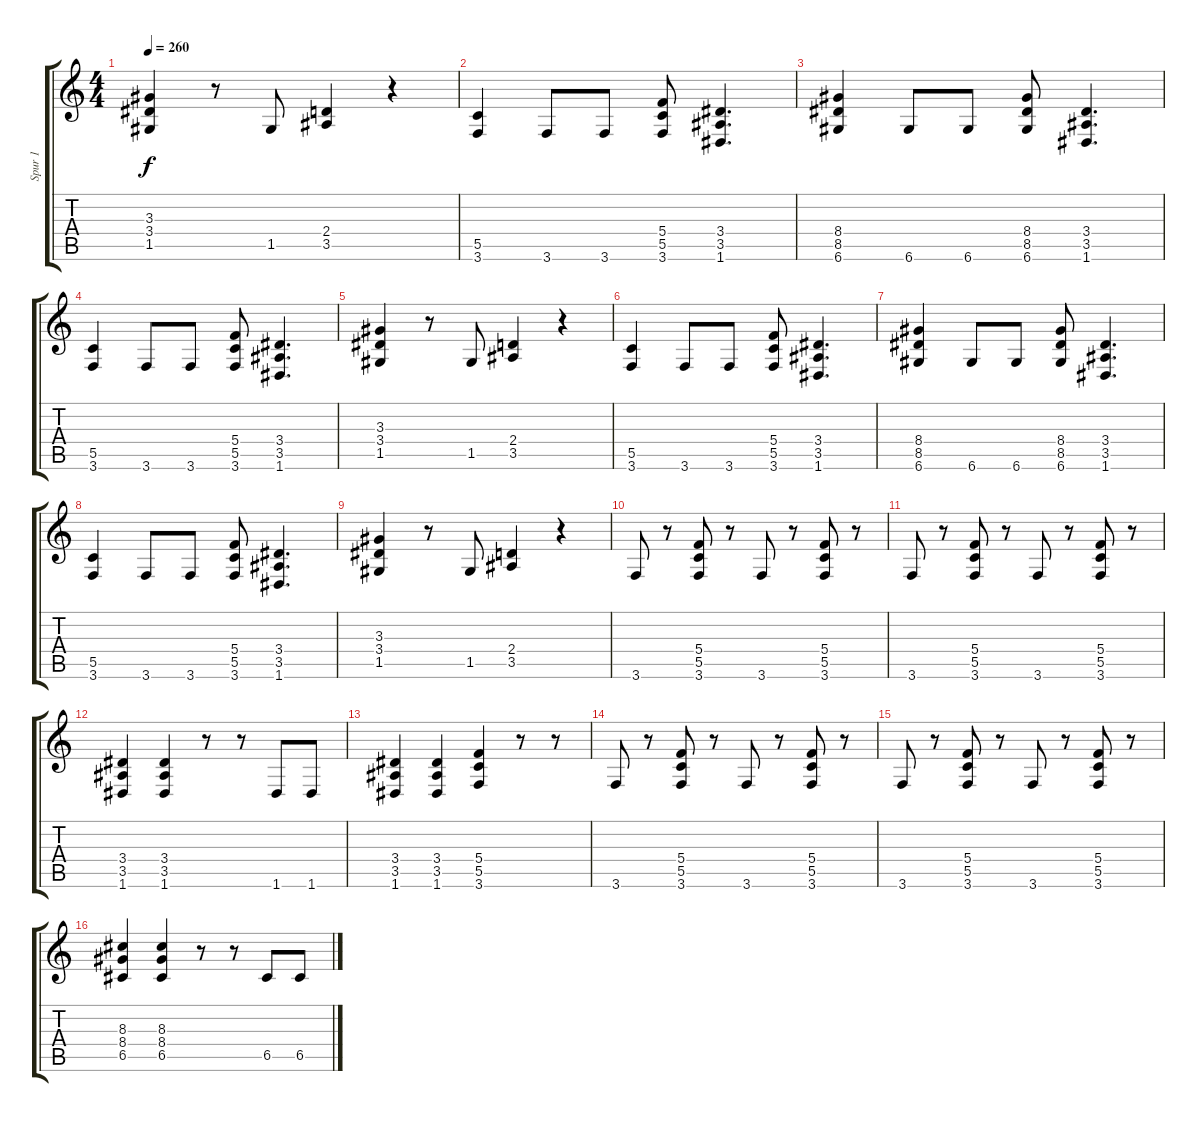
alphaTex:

\track ("Spur 1" "Spur 1") {instrument distortionguitar}
\staff {score tabs}
\tuning (D4 A3 F3 C3 G2 D2) {hide}
\ts (4 4)
\tempo 260
\clef g2
\ks c
(3.3 3.4 1.5).4{dy f} r.8 1.5.8 (2.4 3.5).4 r.4 |
(5.5 3.6).4 3.6.8 3.6.8 (5.4 5.5 3.6).8 (3.4 3.5 1.6).4{d} |
(8.4 8.5 6.6).4 6.6.8 6.6.8 (8.4 8.5 6.6).8 (3.4 3.5 1.6).4{d} |
(5.5 3.6).4 3.6.8 3.6.8 (5.4 5.5 3.6).8 (3.4 3.5 1.6).4{d} |
(3.3 3.4 1.5).4 r.8 1.5.8 (2.4 3.5).4 r.4 |
(5.5 3.6).4 3.6.8 3.6.8 (5.4 5.5 3.6).8 (3.4 3.5 1.6).4{d} |
(8.4 8.5 6.6).4 6.6.8 6.6.8 (8.4 8.5 6.6).8 (3.4 3.5 1.6).4{d} |
(5.5 3.6).4 3.6.8 3.6.8 (5.4 5.5 3.6).8 (3.4 3.5 1.6).4{d} |
(3.3 3.4 1.5).4 r.8 1.5.8 (2.4 3.5).4 r.4 |
3.6.8 r.8 (5.4 5.5 3.6).8 r.8 3.6.8 r.8 (5.4 5.5 3.6).8 r.8 |
3.6.8 r.8 (5.4 5.5 3.6).8 r.8 3.6.8 r.8 (5.4 5.5 3.6).8 r.8 |
(3.4 3.5 1.6).4 (3.4 3.5 1.6).4 r.8 r.8 1.6.8 1.6.8 |
(3.4 3.5 1.6).4 (3.4 3.5 1.6).4 (5.4 5.5 3.6).4 r.8 r.8 |
3.6.8 r.8 (5.4 5.5 3.6).8 r.8 3.6.8 r.8 (5.4 5.5 3.6).8 r.8 |
3.6.8 r.8 (5.4 5.5 3.6).8 r.8 3.6.8 r.8 (5.4 5.5 3.6).8 r.8 |
(8.3 8.4 6.5).4 (8.3 8.4 6.5).4 r.8 r.8 6.5.8 6.5.8
